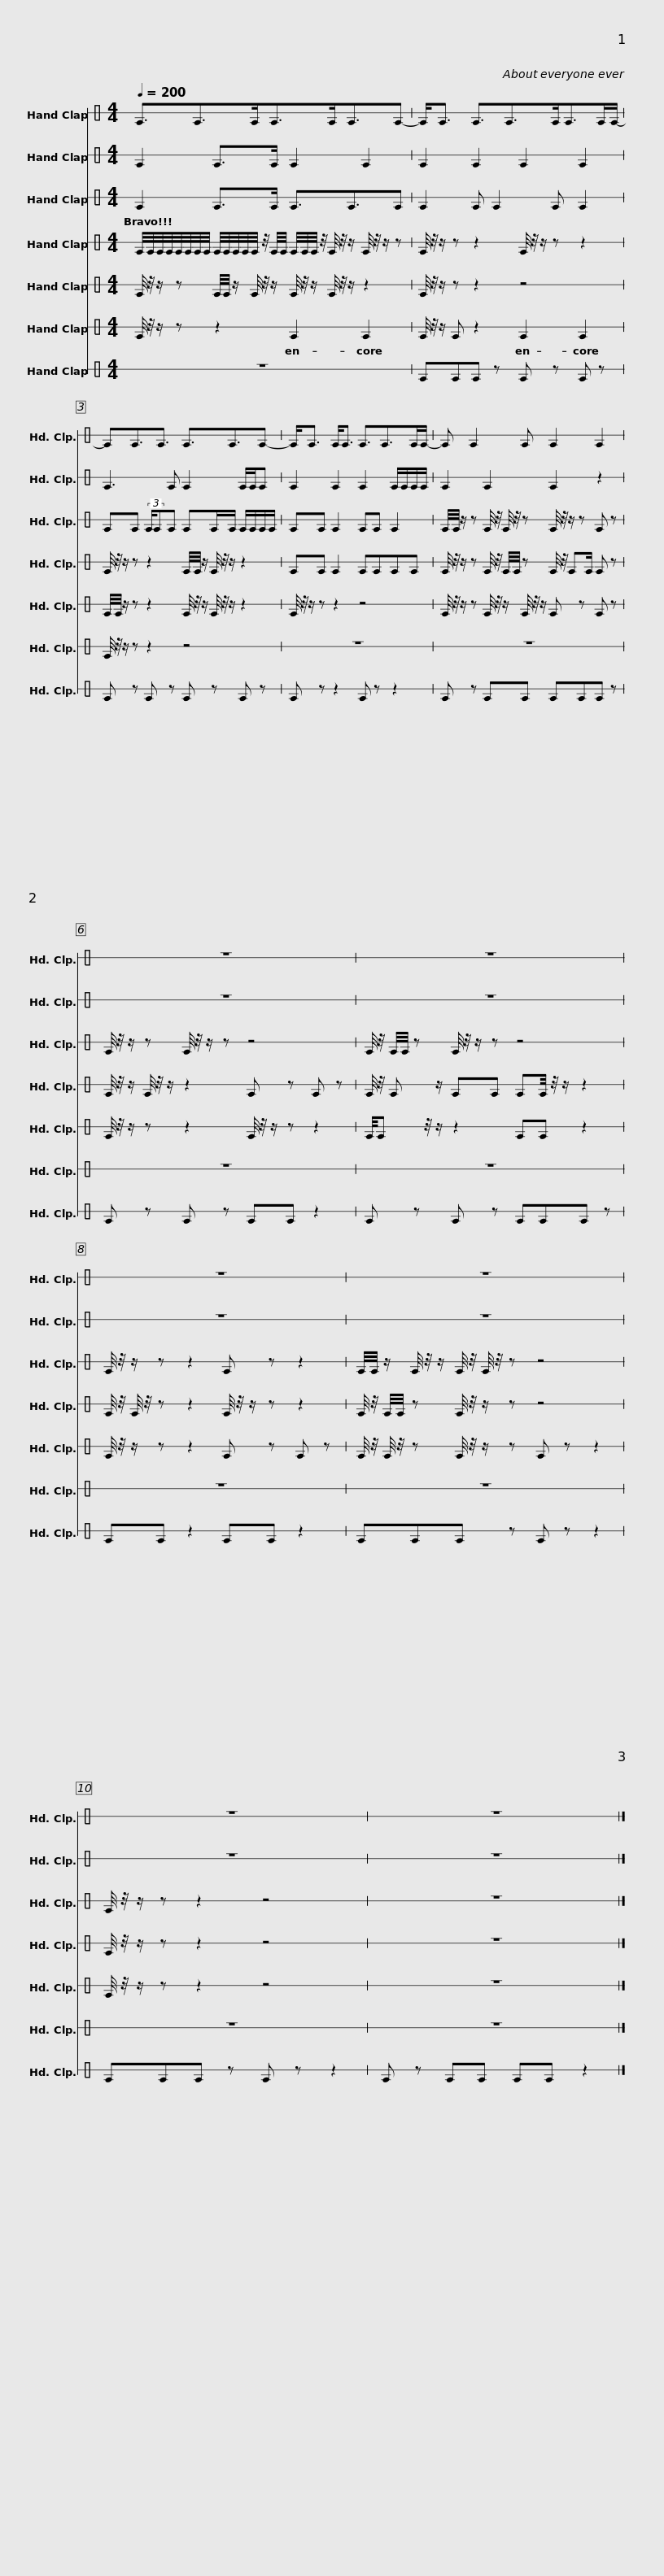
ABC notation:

X:1
%%score 1 2 3 4 5 6 7
L:1/8
Q:1/4=200
M:4/4
I:linebreak $
K:C
V:1 perc stafflines=1
K:none
V:2 perc stafflines=1
K:none
V:3 perc stafflines=1
K:none
V:4 perc stafflines=1
K:none
V:5 perc stafflines=1
K:none
V:6 perc stafflines=1
K:none
V:7 perc stafflines=1
K:none
V:1
 E3/2E>EE>EE3/2E- |$ E<E E3/2E>EE>EE/- | EE3/2E3/2 E3/2E3/2E- |$ E<E E<E E3/2E>EE/- | E E2 E E2 E2 |$ %5
 z8 | z8 |$ z8 | z8 | z8 |$ %10
 z8 |] %11
V:2
 E2 E>E E2 E2 |$ E2 E2 E2 E2 | E3 E E2 E/E/E |$ E2 E2 E2 E/E/E/E/ | E2 E2 E2 z2 |$ %5
 z8 | z8 |$ z8 | z8 | z8 |$ %10
 z8 |] %11
V:3
 E2 E>E E3/2E3/2E |$ E2 E E2 E E2 | EE (3:2:2E/EE EE/E/ E/E/E/E/ |$ EE E2 EE E2 | E/4E/4 z/ z E/4 z/4 E/4 z/4 z E/4 z/4 z/ z E z |$ %5
 E/4 z/4 z/ z E/4 z/4 z/ z z4 | E/4 z/4 E/4E/4 z E/4 z/4 z/ z z4 |$ E/4 z/4 z/ z z2 E z z2 | E/4E/4 z/ E/4 z/4 z/ E/4 z/4 E/4 z/4 z z4 | E/4 z/4 z/ z z2 z4 |$ %10
 z8 |] %11
V:4
 E/4E/4E/4E/4E/4E/4E/4E/4 E/4E/4E/4E/4E/4 z/4 E/4E/4 E/4E/4E/4 z/4 E/4 z/4 z/ E/4 z/4 z/ z |$ E/4 z/4 z/ z z2 E/4 z/4 z/ z z2 | E/4 z/4 z/ z z2 E/4E/4 z/ E/4 z/4 z/ z2 |$ EE E2 EEEE | E/4 z/4 z/ z E/4 z/4 E/4E/4 z E/4 z/4 EE/ E z |$ %5
 E/4 z/4 z/ E/4 z/4 z/ z2 E z E z | E/4 z/4 E z/ EE EE/4 z/4 z/ z2 |$ E/4 z/4 E/4 z/4 z z2 E/4 z/4 z/ z z2 | E/4 z/4 E/4E/4 z E/4 z/4 z/ z z4 | E/4 z/4 z/ z z2 z4 |$ %10
 z8 |] %11
V:5
 E/4 z/4 z/ z E/4E/4 z/ E/4 z/4 z/ E/4 z/4 z/ E/4 z/4 z/ z2 |$ E/4 z/4 z/ z z2 z4 | E/4E/4 z/ z z2 E/4 z/4 z/ E/4 z/4 z/ z2 |$ E/4 z/4 z/ z z2 z4 | E/4 z/4 z/ z E/4 z/4 z/ E/4 z/4 z/ E z E z |$ %5
 E/4 z/4 z/ z z2 E/4 z/4 z/ z z2 | E/4E z/4 z/ z2 EE z2 |$ E/4 z/4 z/ z z2 E z E z | E/4 z/4 E/4 z/4 z E/4 z/4 z/ z E z z2 | E/4 z/4 z/ z z2 z4 |$ %10
 z8 |] %11
V:6
 E/4 z/4 z/ z z2 E2 E2 |$ E/4 z/4 z/ E z2 E2 E2 | E/4 z/4 z/ z z2 z4 |$ z8 | z8 |$ %5
 z8 | z8 |$ z8 | z8 | z8 |$ %10
 z8 |] %11
V:7
 z8 |$ EEE z E z E z | E z E z E z E z |$ E z z2 E z z2 | E z EE EEE z |$ %5
 E z E z EE z2 | E z E z EEE z |$ EE z2 EE z2 | EEE z E z z2 | EEE z E z z2 |$ %10
 E z EE EE z2 |] %11
